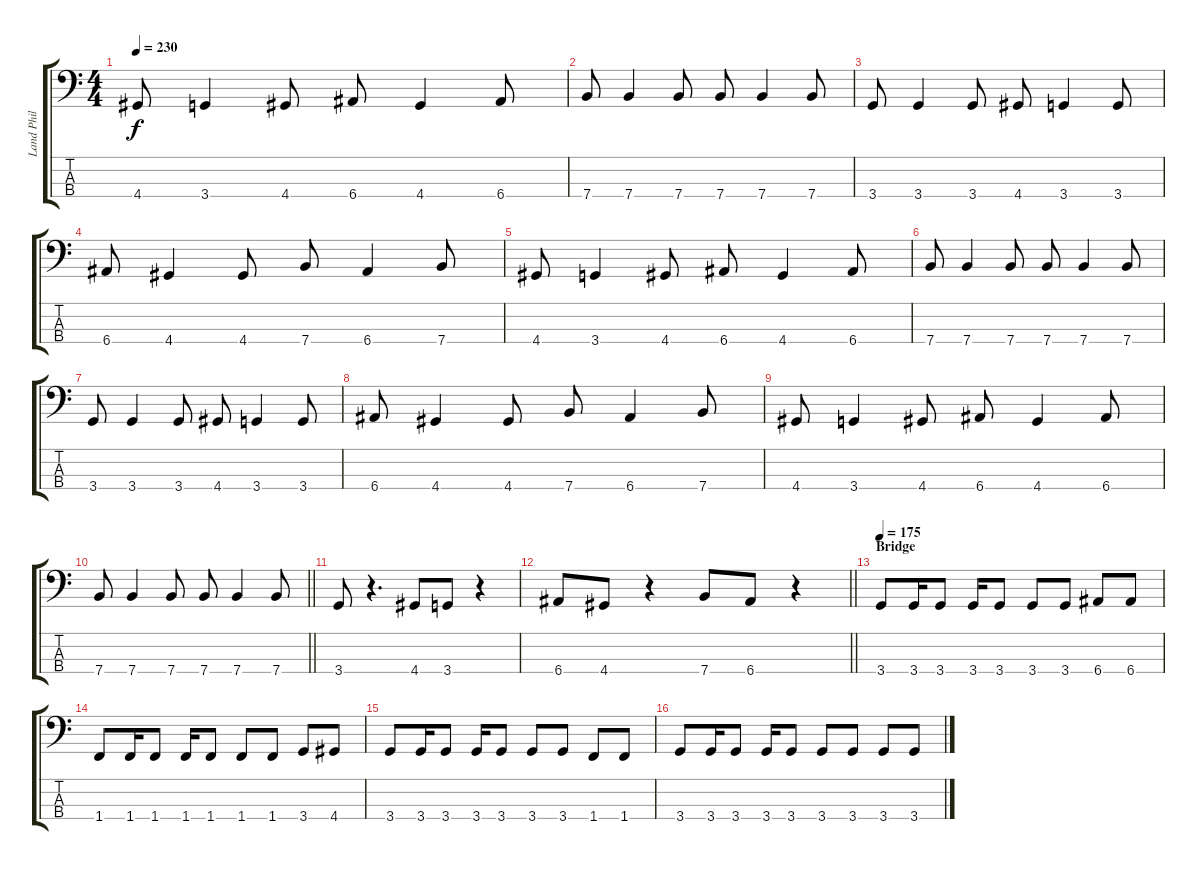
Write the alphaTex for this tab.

\track ("Land Phil" "Land Phil") {instrument electricbasspick}
\staff {score tabs}
\tuning (G2 D2 A1 E1) {hide}
\ts (4 4)
\tempo 230
\clef f4
\ks c
4.4.8{dy f} 3.4.4 4.4.8 6.4.8 4.4.4 6.4.8 |
7.4.8 7.4.4 7.4.8 7.4.8 7.4.4 7.4.8 |
3.4.8 3.4.4 3.4.8 4.4.8 3.4.4 3.4.8 |
6.4.8 4.4.4 4.4.8 7.4.8 6.4.4 7.4.8 |
4.4.8 3.4.4 4.4.8 6.4.8 4.4.4 6.4.8 |
7.4.8 7.4.4 7.4.8 7.4.8 7.4.4 7.4.8 |
3.4.8 3.4.4 3.4.8 4.4.8 3.4.4 3.4.8 |
6.4.8 4.4.4 4.4.8 7.4.8 6.4.4 7.4.8 |
4.4.8 3.4.4 4.4.8 6.4.8 4.4.4 6.4.8 |
\barLineRight lightlight
7.4.8 7.4.4 7.4.8 7.4.8 7.4.4 7.4.8 |
3.4.8 r.4{d} 4.4.8 3.4.8 r.4 |
\barLineRight lightlight
6.4.8 4.4.8 r.4 7.4.8 6.4.8 r.4 |
\section ("" "Bridge")
\tempo 175
3.4.8 3.4.16 3.4.8 3.4.16 3.4.8 3.4.8 3.4.8 6.4.8 6.4.8 |
1.4.8 1.4.16 1.4.8 1.4.16 1.4.8 1.4.8 1.4.8 3.4.8 4.4.8 |
3.4.8 3.4.16 3.4.8 3.4.16 3.4.8 3.4.8 3.4.8 1.4.8 1.4.8 |
3.4.8 3.4.16 3.4.8 3.4.16 3.4.8 3.4.8 3.4.8 3.4.8 3.4.8
